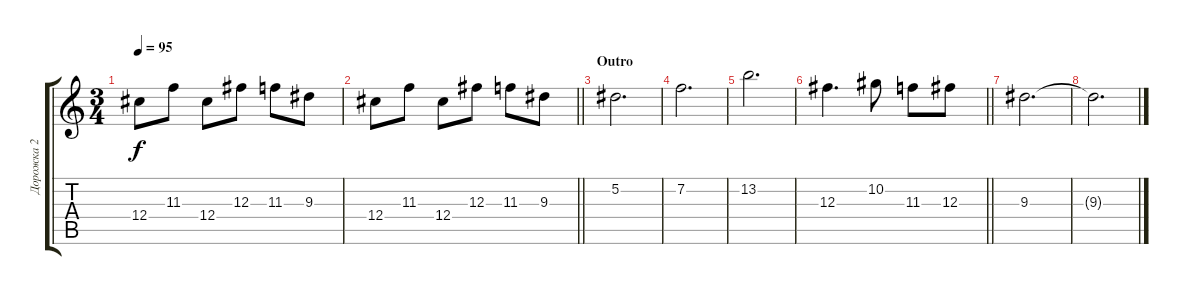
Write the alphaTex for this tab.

\track ("Дорожка 2" "Дорожка 2") {instrument acousticguitarsteel}
\staff {score tabs}
\tuning (Eb4 Bb3 Gb3 Db3 Ab2 Db2) {hide}
\ts (3 4)
\tempo 95
\clef g2
\ks c
12.4.8{dy f} 11.3.8 12.4.8 12.3.8 11.3.8 9.3.8 |
\barLineRight lightlight
12.4.8 11.3.8 12.4.8 12.3.8 11.3.8 9.3.8 |
\section ("" "Outro")
5.2.2{d volume 13} |
7.2.2{d} |
13.2.2{d} |
\barLineRight lightlight
12.3.4{d} 10.2.8 11.3.8 12.3.8 |
9.3.2{d} |
9.3{t}.2{d}
